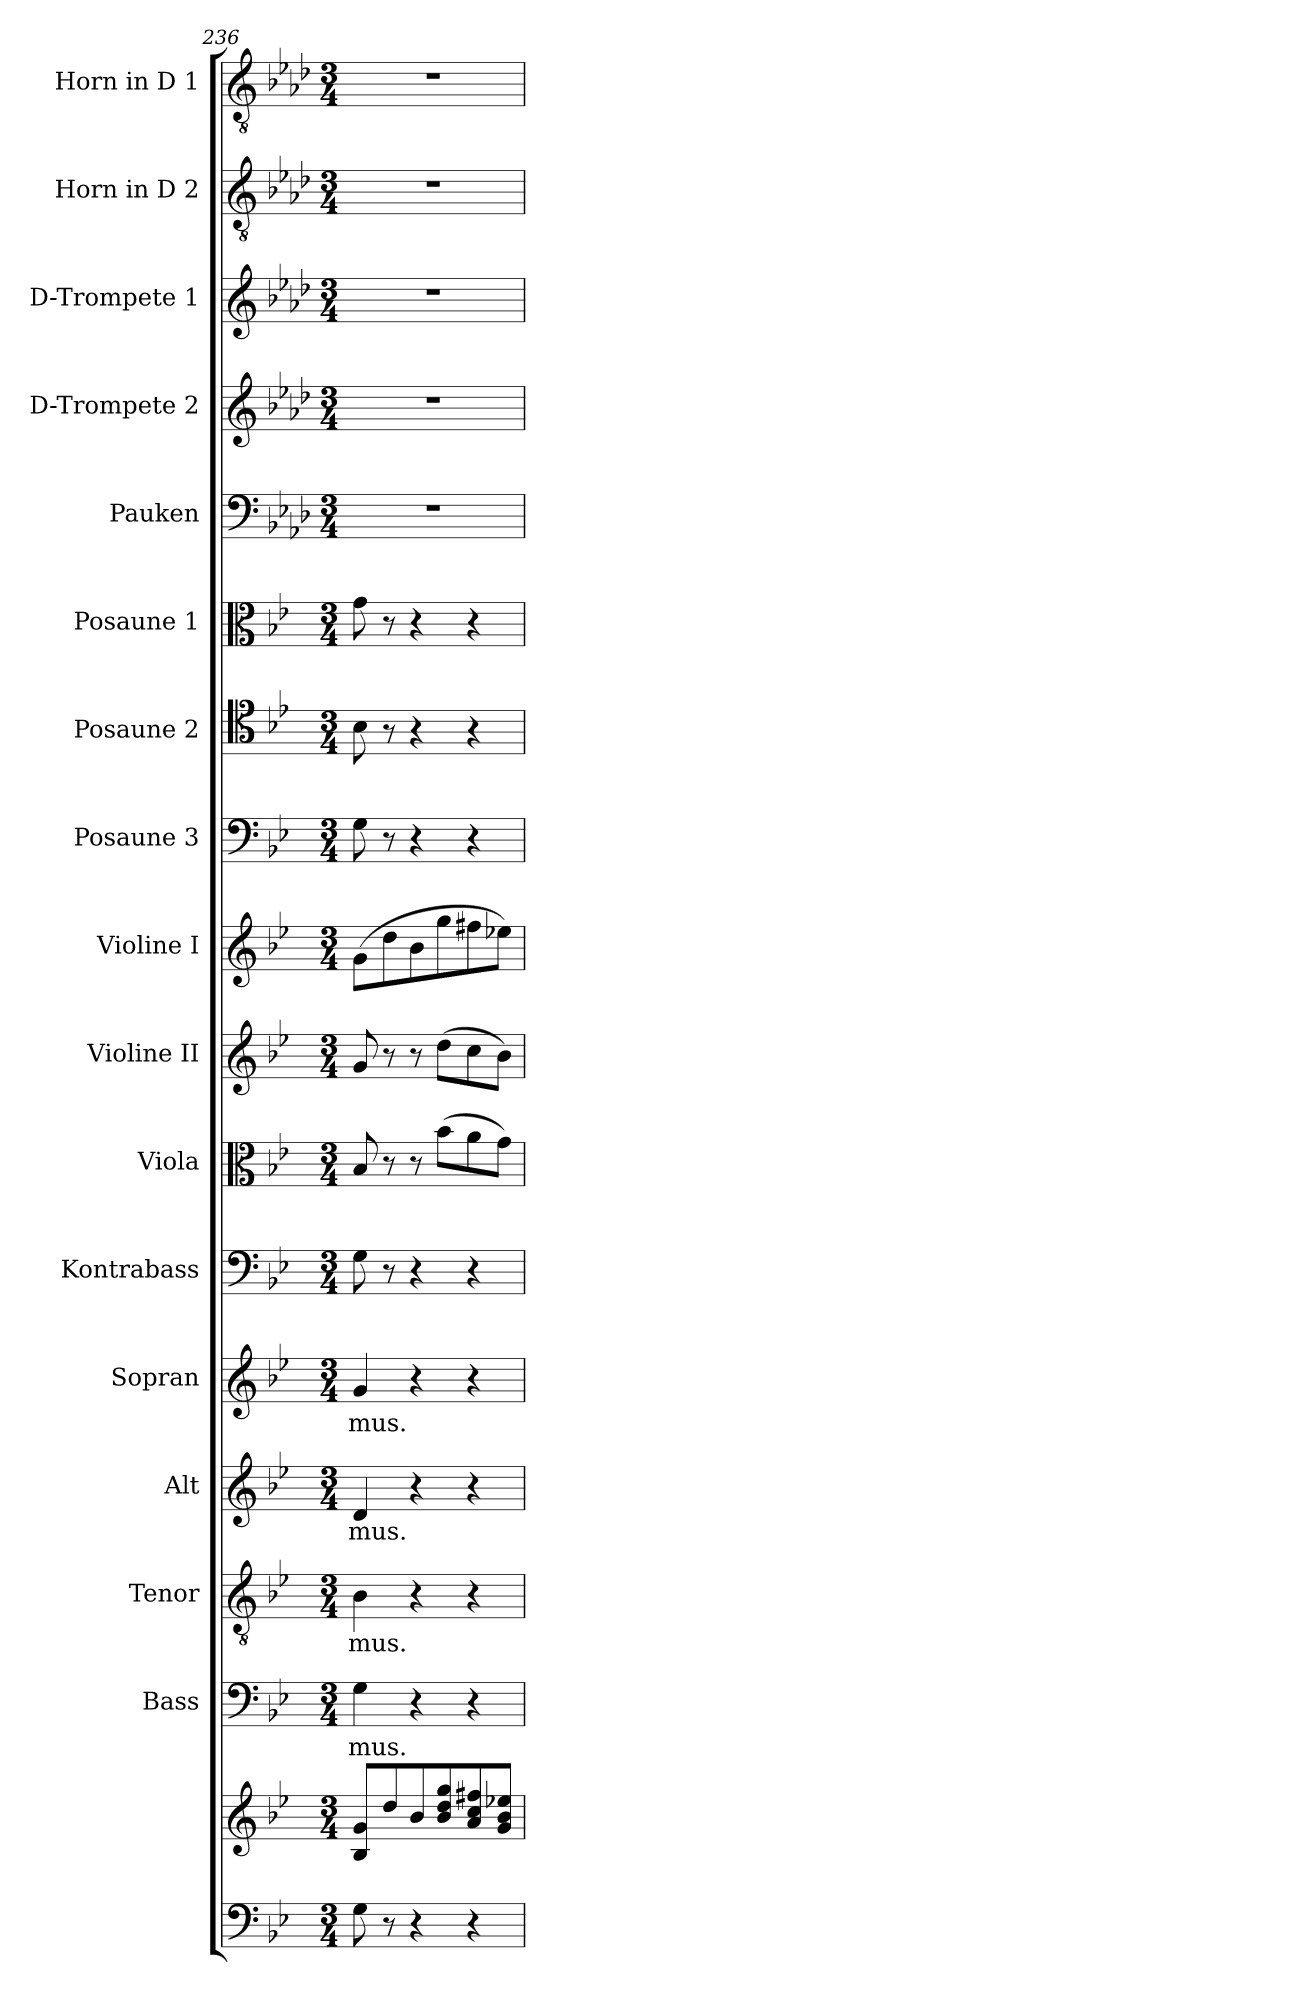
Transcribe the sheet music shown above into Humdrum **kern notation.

**kern	**kern	**kern	**text	**kern	**text	**kern	**text	**kern	**text	**kern	**kern	**kern	**kern	**kern	**kern	**kern	**kern	**kern	**kern	**kern	**kern
*part17	*part17	*part16	*part16	*part15	*part15	*part14	*part14	*part13	*part13	*part12	*part11	*part10	*part9	*part8	*part7	*part6	*part5	*part4	*part3	*part2	*part1
*staff18	*staff17	*staff16	*staff16	*staff15	*staff15	*staff14	*staff14	*staff13	*staff13	*staff12	*staff11	*staff10	*staff9	*staff8	*staff7	*staff6	*staff5	*staff4	*staff3	*staff2	*staff1
*	*	*I"Bass	*	*I"Tenor	*	*I"Alt	*	*I"Sopran	*	*I"Kontrabass	*I"Viola	*I"Violine II	*I"Violine I	*I"Posaune 3	*I"Posaune 2	*I"Posaune 1	*I"Pauken	*I"D-Trompete 2	*I"D-Trompete 1	*I"Horn in D 2	*I"Horn in D 1
*	*	*I'B.	*	*I'T.	*	*I'A.	*	*I'S.	*	*I'Kb.	*I'Vla.	*I'Vl. II	*I'Vl. I	*I'Pos. 3	*I'Pos. 2	*I'Pos. 1	*I'Pk.	*I'D Trp. 2	*I'D Trp. 1	*I'Hrn. 2	*I'Hrn. 1
*clefF4	*clefG2	*clefF4	*	*clefGv2	*	*clefG2	*	*clefG2	*	*clefF4	*clefC3	*clefG2	*clefG2	*clefF4	*clefC4	*clefC3	*clefF4	*clefG2	*clefG2	*clefGv2	*clefGv2
*	*	*	*	*	*	*	*	*	*	*ITrd7c12	*	*	*	*	*	*	*ITrd-1c-2	*ITrd-1c-2	*ITrd-1c-2	*ITrd-1c-2	*ITrd-1c-2
*k[b-e-]	*k[b-e-]	*k[b-e-]	*	*k[b-e-]	*	*k[b-e-]	*	*k[b-e-]	*	*k[b-e-]	*k[b-e-]	*k[b-e-]	*k[b-e-]	*k[b-e-]	*k[b-e-]	*k[b-e-]	*k[b-e-]	*k[b-e-]	*k[b-e-]	*k[b-e-]	*k[b-e-]
*B-:	*B-:	*B-:	*	*B-:	*	*B-:	*	*B-:	*	*B-:	*B-:	*B-:	*B-:	*B-:	*B-:	*B-:	*B-:	*B-:	*B-:	*B-:	*B-:
*M3/4	*M3/4	*M3/4	*	*M3/4	*	*M3/4	*	*M3/4	*	*M3/4	*M3/4	*M3/4	*M3/4	*M3/4	*M3/4	*M3/4	*M3/4	*M3/4	*M3/4	*M3/4	*M3/4
=236	=236	=236	=236	=236	=236	=236	=236	=236	=236	=236	=236	=236	=236	=236	=236	=236	=236	=236	=236	=236	=236
!	!	!	!LO:LY:b	!	!LO:LY:b	!	!LO:LY:b	!	!LO:LY:b	!	!	!	!	!	!	!	!	!	!	!	!
8G\	8B-/ 8g/L	4G\	-mus.	4B-\	-mus.	4d/	-mus.	4g/	-mus.	8GG\	8B-/	8g/	(>8g\L	8G\	8B-\	8g\	2.r	2.r	2.r	2.r	2.r
8r	8dd/	.	.	.	.	.	.	.	.	8r	8r	8r	8dd\	8r	8r	8r	.	.	.	.	.
4r	8b-/	4r	.	4r	.	4r	.	4r	.	4r	8r	8r	8b-\	4r	4r	4r	.	.	.	.	.
.	8b-/ 8dd/ 8gg/	.	.	.	.	.	.	.	.	.	(>8b-\L	(>8dd\L	8gg\	.	.	.	.	.	.	.	.
4r	8a/ 8cc/ 8ff#X/	4r	.	4r	.	4r	.	4r	.	4r	8a\	8cc\	8ff#X\	4r	4r	4r	.	.	.	.	.
.	8g/ 8b-/ 8ee-X/J	.	.	.	.	.	.	.	.	.	8g\J)	8b-\J)	8ee-X\J)	.	.	.	.	.	.	.	.
=	=	=	=	=	=	=	=	=	=	=	=	=	=	=	=	=	=	=	=	=	=
*-	*-	*-	*-	*-	*-	*-	*-	*-	*-	*-	*-	*-	*-	*-	*-	*-	*-	*-	*-	*-	*-
